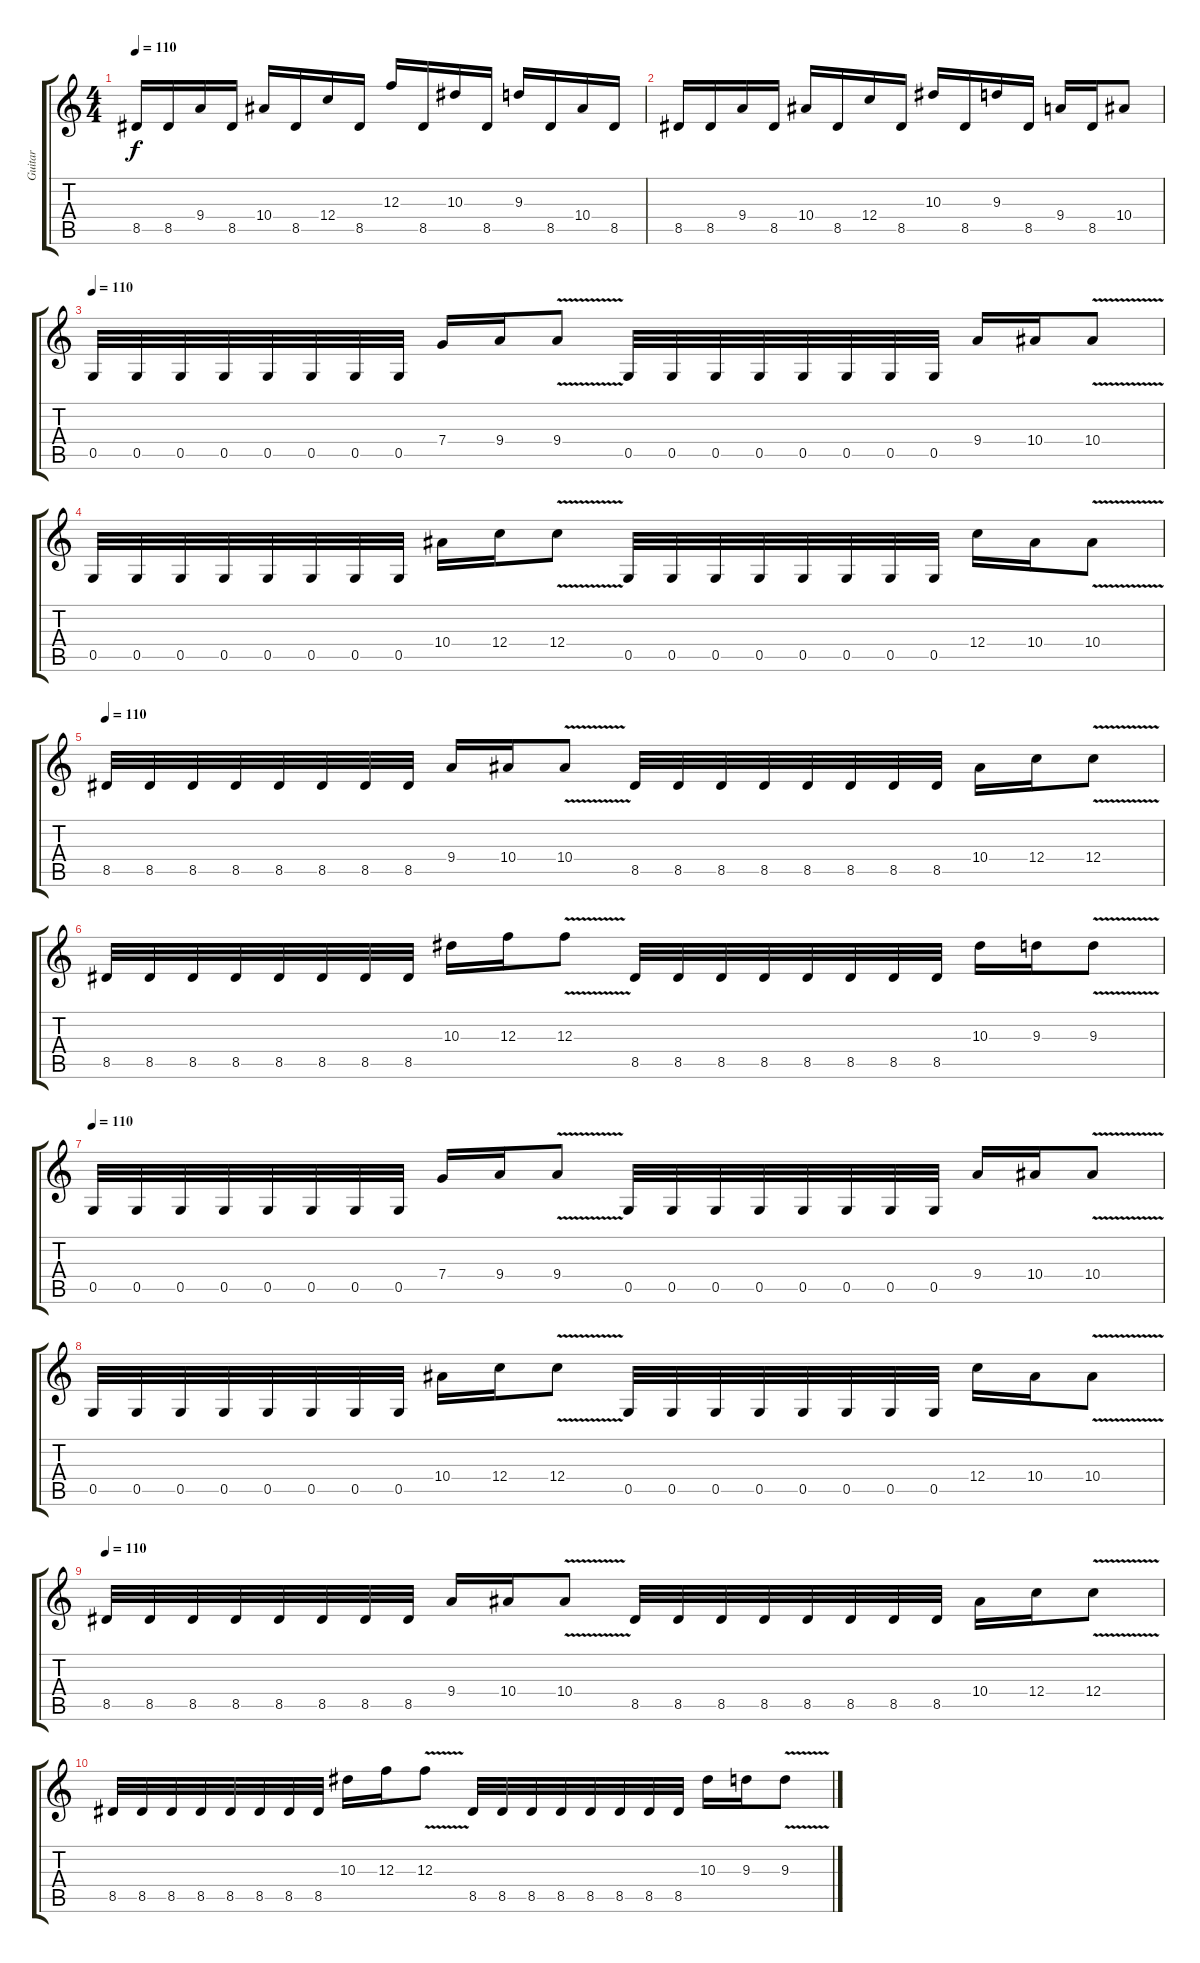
\track ("Guitar" "Guitar") {instrument distortionguitar}
\staff {score tabs}
\tuning (D4 A3 F3 C3 G2 D2) {hide}
\ts (4 4)
\tempo 110
\clef g2
\ks c
8.5.16{dy f} 8.5.16 9.4.16 8.5.16 10.4.16 8.5.16 12.4.16 8.5.16 12.3.16 8.5.16 10.3.16 8.5.16 9.3.16 8.5.16 10.4.16 8.5.16 |
8.5.16 8.5.16 9.4.16 8.5.16 10.4.16 8.5.16 12.4.16 8.5.16 10.3.16 8.5.16 9.3.16 8.5.16 9.4.16 8.5.16 10.4.8 |
\tempo 110
0.5.32 0.5.32 0.5.32 0.5.32 0.5.32 0.5.32 0.5.32 0.5.32 7.4.16 9.4.16 9.4{v}.8 0.5.32 0.5.32 0.5.32 0.5.32 0.5.32 0.5.32 0.5.32 0.5.32 9.4.16 10.4.16 10.4{v}.8 |
0.5.32 0.5.32 0.5.32 0.5.32 0.5.32 0.5.32 0.5.32 0.5.32 10.4.16 12.4.16 12.4{v}.8 0.5.32 0.5.32 0.5.32 0.5.32 0.5.32 0.5.32 0.5.32 0.5.32 12.4.16 10.4.16 10.4{v}.8 |
\tempo 110
8.5.32 8.5.32 8.5.32 8.5.32 8.5.32 8.5.32 8.5.32 8.5.32 9.4.16 10.4.16 10.4{v}.8 8.5.32 8.5.32 8.5.32 8.5.32 8.5.32 8.5.32 8.5.32 8.5.32 10.4.16 12.4.16 12.4{v}.8 |
8.5.32 8.5.32 8.5.32 8.5.32 8.5.32 8.5.32 8.5.32 8.5.32 10.3.16 12.3.16 12.3{v}.8 8.5.32 8.5.32 8.5.32 8.5.32 8.5.32 8.5.32 8.5.32 8.5.32 10.3.16 9.3.16 9.3{v}.8 |
\tempo 110
0.5.32 0.5.32 0.5.32 0.5.32 0.5.32 0.5.32 0.5.32 0.5.32 7.4.16 9.4.16 9.4{v}.8 0.5.32 0.5.32 0.5.32 0.5.32 0.5.32 0.5.32 0.5.32 0.5.32 9.4.16 10.4.16 10.4{v}.8 |
0.5.32 0.5.32 0.5.32 0.5.32 0.5.32 0.5.32 0.5.32 0.5.32 10.4.16 12.4.16 12.4{v}.8 0.5.32 0.5.32 0.5.32 0.5.32 0.5.32 0.5.32 0.5.32 0.5.32 12.4.16 10.4.16 10.4{v}.8 |
\tempo 110
8.5.32 8.5.32 8.5.32 8.5.32 8.5.32 8.5.32 8.5.32 8.5.32 9.4.16 10.4.16 10.4{v}.8 8.5.32 8.5.32 8.5.32 8.5.32 8.5.32 8.5.32 8.5.32 8.5.32 10.4.16 12.4.16 12.4{v}.8 |
8.5.32 8.5.32 8.5.32 8.5.32 8.5.32 8.5.32 8.5.32 8.5.32 10.3.16 12.3.16 12.3{v}.8 8.5.32 8.5.32 8.5.32 8.5.32 8.5.32 8.5.32 8.5.32 8.5.32 10.3.16 9.3.16 9.3{v}.8
